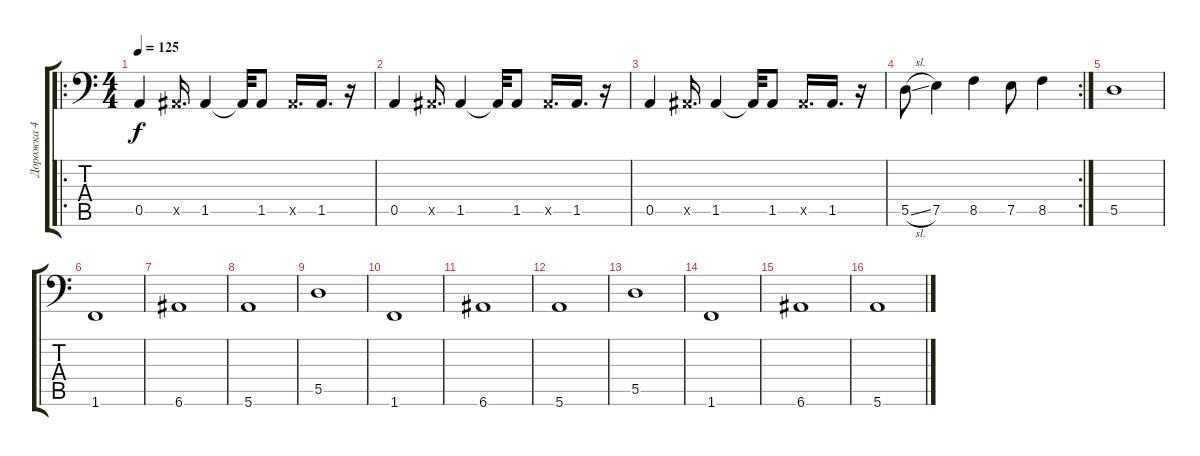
\track ("Дорожка 4" "Дорожка 4") {instrument electricbassfinger}
\staff {score tabs}
\tuning (E4 B3 G2 D2 A1 E1) {hide}
\ro
\ts (4 4)
\tempo 125
\clef f4
\ks c
0.5.4{dy f} 1.5{x}.16{d} 1.5.4 1.5{t}.32 1.5.8 1.5{x}.16{d} 1.5.16{d} r.16 |
0.5.4 1.5{x}.16{d} 1.5.4 1.5{t}.32 1.5.8 1.5{x}.16{d} 1.5.16{d} r.16 |
0.5.4 1.5{x}.16{d} 1.5.4 1.5{t}.32 1.5.8 1.5{x}.16{d} 1.5.16{d} r.16 |
\rc 2
5.5{sl}.8 7.5.4 8.5.4 7.5.8 8.5.4 |
5.5.1 |
1.6.1 |
6.6.1 |
5.6.1 |
5.5.1 |
1.6.1 |
6.6.1 |
5.6.1 |
5.5.1 |
1.6.1 |
6.6.1 |
5.6.1
